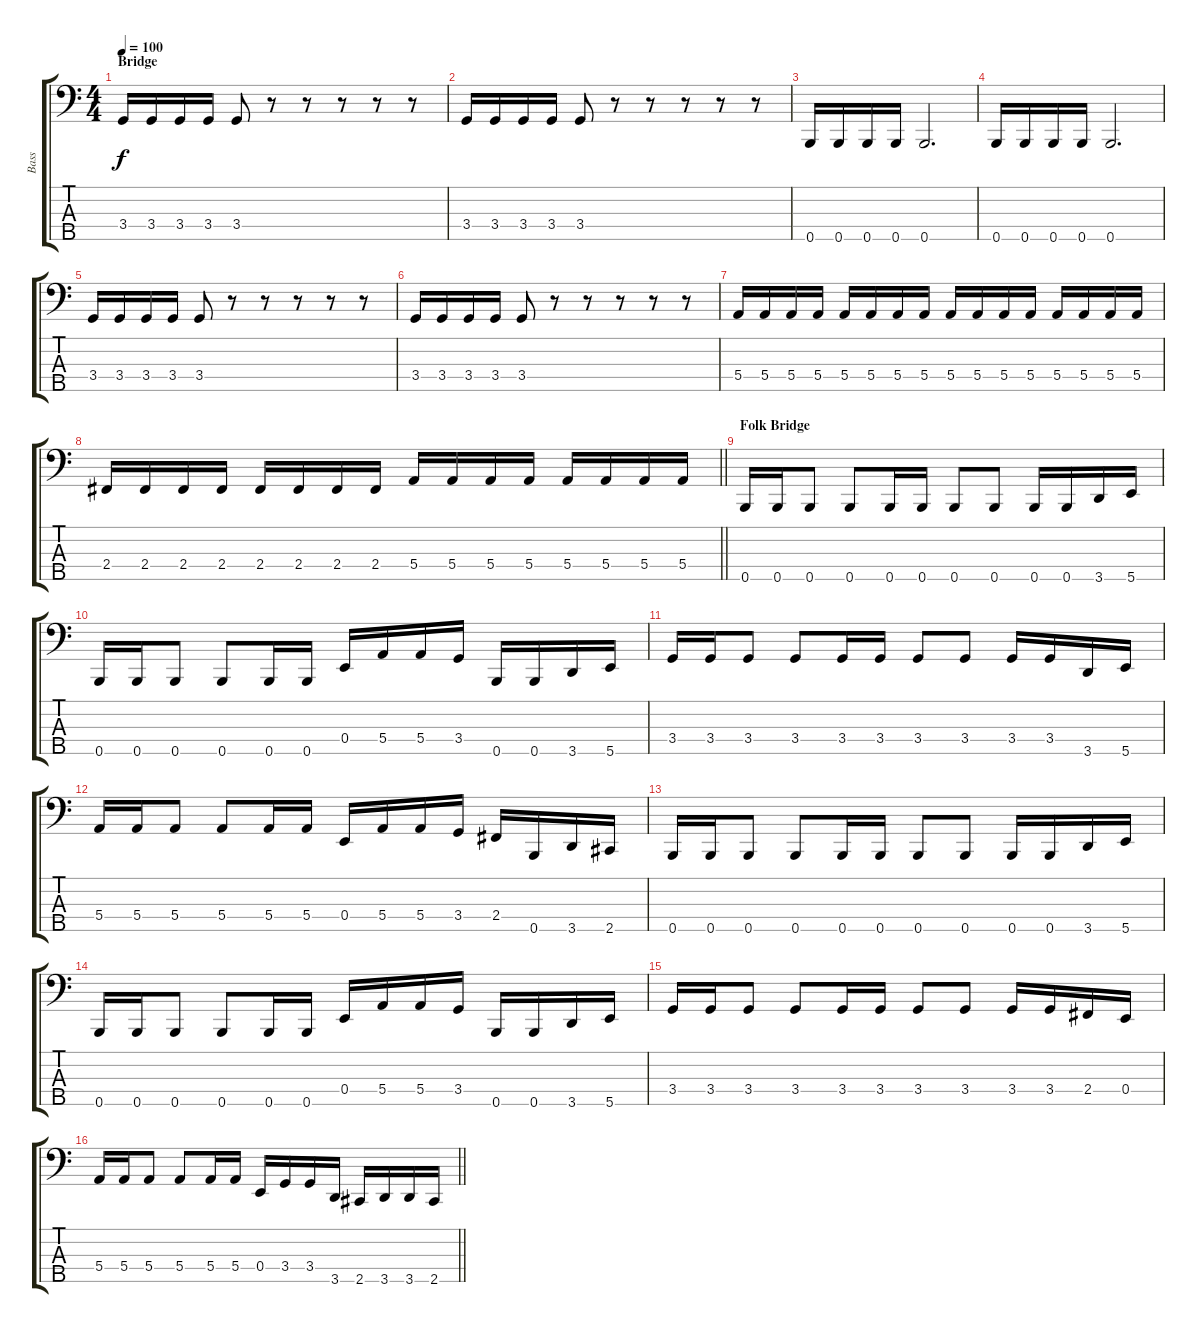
\track ("Bass" "Bass") {instrument electricbasspick}
\staff {score tabs}
\tuning (G2 D2 A1 E1 B0) {hide}
\ts (4 4)
\section ("" "Bridge")
\tempo 100
\clef f4
\ks c
3.4.16{dy f} 3.4.16 3.4.16 3.4.16 3.4.8 r.8 r.8 r.8 r.8 r.8 |
3.4.16 3.4.16 3.4.16 3.4.16 3.4.8 r.8 r.8 r.8 r.8 r.8 |
0.5.16 0.5.16 0.5.16 0.5.16 0.5.2{d} |
0.5.16 0.5.16 0.5.16 0.5.16 0.5.2{d} |
3.4.16 3.4.16 3.4.16 3.4.16 3.4.8 r.8 r.8 r.8 r.8 r.8 |
3.4.16 3.4.16 3.4.16 3.4.16 3.4.8 r.8 r.8 r.8 r.8 r.8 |
5.4.16 5.4.16 5.4.16 5.4.16 5.4.16 5.4.16 5.4.16 5.4.16 5.4.16 5.4.16 5.4.16 5.4.16 5.4.16 5.4.16 5.4.16 5.4.16 |
\barLineRight lightlight
2.4.16 2.4.16 2.4.16 2.4.16 2.4.16 2.4.16 2.4.16 2.4.16 5.4.16 5.4.16 5.4.16 5.4.16 5.4.16 5.4.16 5.4.16 5.4.16 |
\section ("" "Folk Bridge")
0.5.16 0.5.16 0.5.8 0.5.8 0.5.16 0.5.16 0.5.8 0.5.8 0.5.16 0.5.16 3.5.16 5.5.16 |
0.5.16 0.5.16 0.5.8 0.5.8 0.5.16 0.5.16 0.4.16 5.4.16 5.4.16 3.4.16 0.5.16 0.5.16 3.5.16 5.5.16 |
3.4.16 3.4.16 3.4.8 3.4.8 3.4.16 3.4.16 3.4.8 3.4.8 3.4.16 3.4.16 3.5.16 5.5.16 |
5.4.16 5.4.16 5.4.8 5.4.8 5.4.16 5.4.16 0.4.16 5.4.16 5.4.16 3.4.16 2.4.16 0.5.16 3.5.16 2.5.16 |
0.5.16 0.5.16 0.5.8 0.5.8 0.5.16 0.5.16 0.5.8 0.5.8 0.5.16 0.5.16 3.5.16 5.5.16 |
0.5.16 0.5.16 0.5.8 0.5.8 0.5.16 0.5.16 0.4.16 5.4.16 5.4.16 3.4.16 0.5.16 0.5.16 3.5.16 5.5.16 |
3.4.16 3.4.16 3.4.8 3.4.8 3.4.16 3.4.16 3.4.8 3.4.8 3.4.16 3.4.16 2.4.16 0.4.16 |
\barLineRight lightlight
5.4.16 5.4.16 5.4.8 5.4.8 5.4.16 5.4.16 0.4.16 3.4.16 3.4.16 3.5.16 2.5.16 3.5.16 3.5.16 2.5.16
